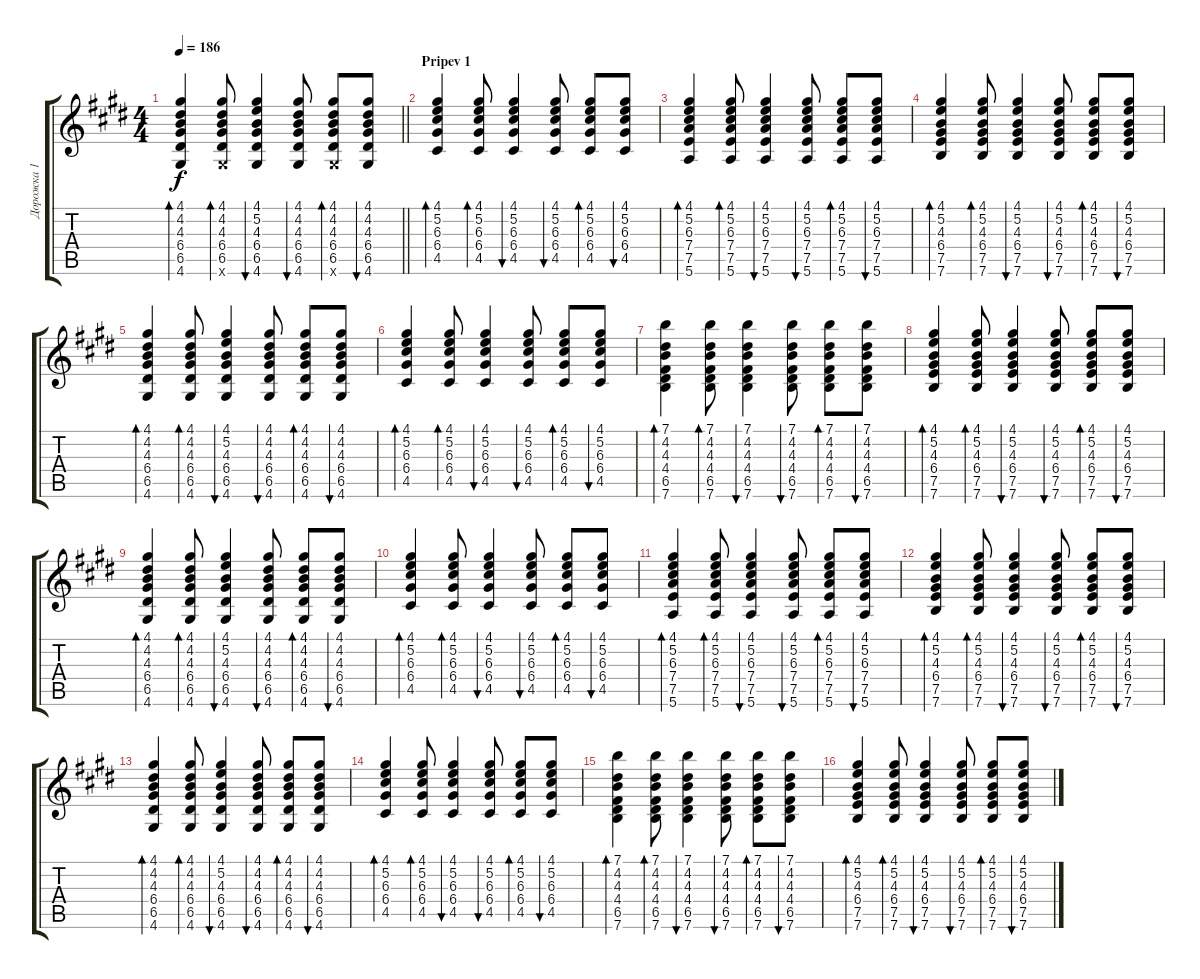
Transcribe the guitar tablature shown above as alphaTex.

\track ("Дорожка 1" "Дорожка 1") {instrument acousticguitarsteel}
\staff {score tabs}
\tuning (E4 B3 G3 D3 A2 E2) {hide}
\ts (4 4)
\tempo 186
\clef g2
\barLineRight lightlight
\ks c#minor
(4.1 4.2 4.3 6.4 6.5 4.6).4{bd 60 dy f} (4.1 4.2 4.3 6.4 6.5 4.6{x}).8{bd 60} (4.1 5.2 4.3 6.4 6.5 4.6).4{bu 60} (4.1 4.2 4.3 6.4 6.5 4.6).8{bu 60} (4.1 4.2 4.3 6.4 6.5 4.6{x}).8{bd 60} (4.1 4.2 4.3 6.4 6.5 4.6).8{bu 60} |
\section ("" "Pripev 1")
(4.1 5.2 6.3 6.4 4.5).4{bd 60} (4.1 5.2 6.3 6.4 4.5).8{bd 60} (4.1 5.2 6.3 6.4 4.5).4{bu 60} (4.1 5.2 6.3 6.4 4.5).8{bu 60} (4.1 5.2 6.3 6.4 4.5).8{bd 60} (4.1 5.2 6.3 6.4 4.5).8{bu 60} |
(4.1 5.2 6.3 7.4 7.5 5.6).4{bd 60} (4.1 5.2 6.3 7.4 7.5 5.6).8{bd 60} (4.1 5.2 6.3 7.4 7.5 5.6).4{bu 60} (4.1 5.2 6.3 7.4 7.5 5.6).8{bu 60} (4.1 5.2 6.3 7.4 7.5 5.6).8{bd 60} (4.1 5.2 6.3 7.4 7.5 5.6).8{bu 60} |
(4.1 5.2 4.3 6.4 7.5 7.6).4{bd 60} (4.1 5.2 4.3 6.4 7.5 7.6).8{bd 60} (4.1 5.2 4.3 6.4 7.5 7.6).4{bu 60} (4.1 5.2 4.3 6.4 7.5 7.6).8{bu 60} (4.1 5.2 4.3 6.4 7.5 7.6).8{bd 60} (4.1 5.2 4.3 6.4 7.5 7.6).8{bu 60} |
(4.1 4.2 4.3 6.4 6.5 4.6).4{bd 60} (4.1 4.2 4.3 6.4 6.5 4.6).8{bd 60} (4.1 5.2 4.3 6.4 6.5 4.6).4{bu 60} (4.1 4.2 4.3 6.4 6.5 4.6).8{bu 60} (4.1 4.2 4.3 6.4 6.5 4.6).8{bd 60} (4.1 4.2 4.3 6.4 6.5 4.6).8{bu 60} |
(4.1 5.2 6.3 6.4 4.5).4{bd 60} (4.1 5.2 6.3 6.4 4.5).8{bd 60} (4.1 5.2 6.3 6.4 4.5).4{bu 60} (4.1 5.2 6.3 6.4 4.5).8{bu 60} (4.1 5.2 6.3 6.4 4.5).8{bd 60} (4.1 5.2 6.3 6.4 4.5).8{bu 60} |
(7.1 4.2 4.3 4.4 6.5 7.6).4{bd 60} (7.1 4.2 4.3 4.4 6.5 7.6).8{bd 60} (7.1 4.2 4.3 4.4 6.5 7.6).4{bu 60} (7.1 4.2 4.3 4.4 6.5 7.6).8{bu 60} (7.1 4.2 4.3 4.4 6.5 7.6).8{bd 60} (7.1 4.2 4.3 4.4 6.5 7.6).8{bu 60} |
(4.1 5.2 4.3 6.4 7.5 7.6).4{bd 60} (4.1 5.2 4.3 6.4 7.5 7.6).8{bd 60} (4.1 5.2 4.3 6.4 7.5 7.6).4{bu 60} (4.1 5.2 4.3 6.4 7.5 7.6).8{bu 60} (4.1 5.2 4.3 6.4 7.5 7.6).8{bd 60} (4.1 5.2 4.3 6.4 7.5 7.6).8{bu 60} |
(4.1 4.2 4.3 6.4 6.5 4.6).4{bd 60} (4.1 4.2 4.3 6.4 6.5 4.6).8{bd 60} (4.1 5.2 4.3 6.4 6.5 4.6).4{bu 60} (4.1 4.2 4.3 6.4 6.5 4.6).8{bu 60} (4.1 4.2 4.3 6.4 6.5 4.6).8{bd 60} (4.1 4.2 4.3 6.4 6.5 4.6).8{bu 60} |
(4.1 5.2 6.3 6.4 4.5).4{bd 60} (4.1 5.2 6.3 6.4 4.5).8{bd 60} (4.1 5.2 6.3 6.4 4.5).4{bu 60} (4.1 5.2 6.3 6.4 4.5).8{bu 60} (4.1 5.2 6.3 6.4 4.5).8{bd 60} (4.1 5.2 6.3 6.4 4.5).8{bu 60} |
(4.1 5.2 6.3 7.4 7.5 5.6).4{bd 60} (4.1 5.2 6.3 7.4 7.5 5.6).8{bd 60} (4.1 5.2 6.3 7.4 7.5 5.6).4{bu 60} (4.1 5.2 6.3 7.4 7.5 5.6).8{bu 60} (4.1 5.2 6.3 7.4 7.5 5.6).8{bd 60} (4.1 5.2 6.3 7.4 7.5 5.6).8{bu 60} |
(4.1 5.2 4.3 6.4 7.5 7.6).4{bd 60} (4.1 5.2 4.3 6.4 7.5 7.6).8{bd 60} (4.1 5.2 4.3 6.4 7.5 7.6).4{bu 60} (4.1 5.2 4.3 6.4 7.5 7.6).8{bu 60} (4.1 5.2 4.3 6.4 7.5 7.6).8{bd 60} (4.1 5.2 4.3 6.4 7.5 7.6).8{bu 60} |
(4.1 4.2 4.3 6.4 6.5 4.6).4{bd 60} (4.1 4.2 4.3 6.4 6.5 4.6).8{bd 60} (4.1 5.2 4.3 6.4 6.5 4.6).4{bu 60} (4.1 4.2 4.3 6.4 6.5 4.6).8{bu 60} (4.1 4.2 4.3 6.4 6.5 4.6).8{bd 60} (4.1 4.2 4.3 6.4 6.5 4.6).8{bu 60} |
(4.1 5.2 6.3 6.4 4.5).4{bd 60} (4.1 5.2 6.3 6.4 4.5).8{bd 60} (4.1 5.2 6.3 6.4 4.5).4{bu 60} (4.1 5.2 6.3 6.4 4.5).8{bu 60} (4.1 5.2 6.3 6.4 4.5).8{bd 60} (4.1 5.2 6.3 6.4 4.5).8{bu 60} |
(7.1 4.2 4.3 4.4 6.5 7.6).4{bd 60} (7.1 4.2 4.3 4.4 6.5 7.6).8{bd 60} (7.1 4.2 4.3 4.4 6.5 7.6).4{bu 60} (7.1 4.2 4.3 4.4 6.5 7.6).8{bu 60} (7.1 4.2 4.3 4.4 6.5 7.6).8{bd 60} (7.1 4.2 4.3 4.4 6.5 7.6).8{bu 60} |
(4.1 5.2 4.3 6.4 7.5 7.6).4{bd 60} (4.1 5.2 4.3 6.4 7.5 7.6).8{bd 60} (4.1 5.2 4.3 6.4 7.5 7.6).4{bu 60} (4.1 5.2 4.3 6.4 7.5 7.6).8{bu 60} (4.1 5.2 4.3 6.4 7.5 7.6).8{bd 60} (4.1 5.2 4.3 6.4 7.5 7.6).8{bu 60}
